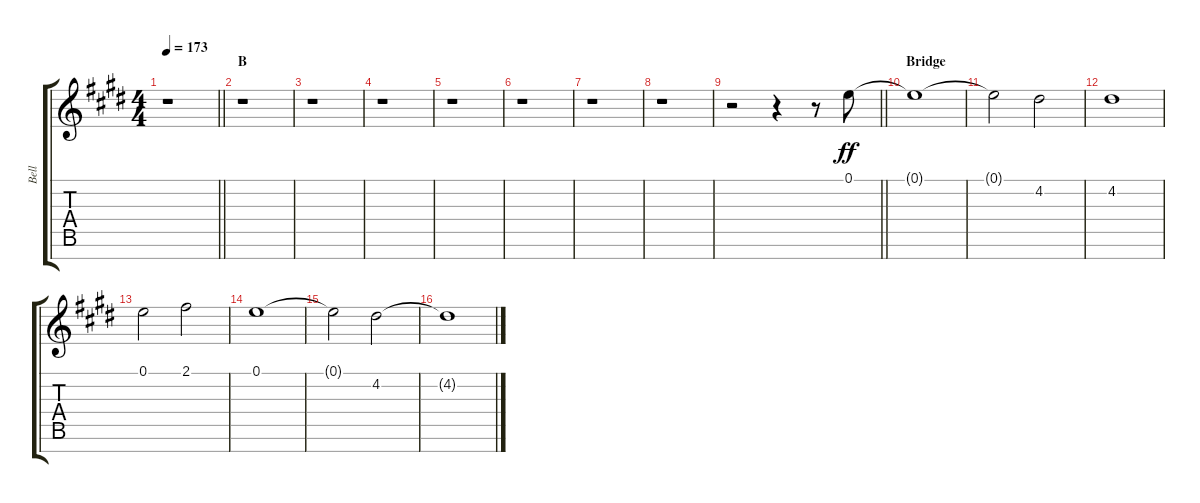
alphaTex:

\track ("Bell" "Bell") {instrument tubularbells}
\staff {score tabs}
\tuning (E5 B4 G4 D4 A3 E3 B2) {hide}
\ts (4 4)
\tempo 173
\clef g2
\barLineRight lightlight
\ks e
r.1{dy ff} |
\section ("" "B")
r.1 |
r.1 |
r.1 |
r.1 |
r.1 |
r.1 |
r.1 |
\barLineRight lightlight
r.2 r.4 r.8 0.1.8 |
\section ("" "Bridge")
0.1{t}.1 |
0.1{t}.2 4.2.2 |
4.2.1 |
0.1.2 2.1.2 |
0.1.1 |
0.1{t}.2 4.2.2 |
4.2{t}.1
